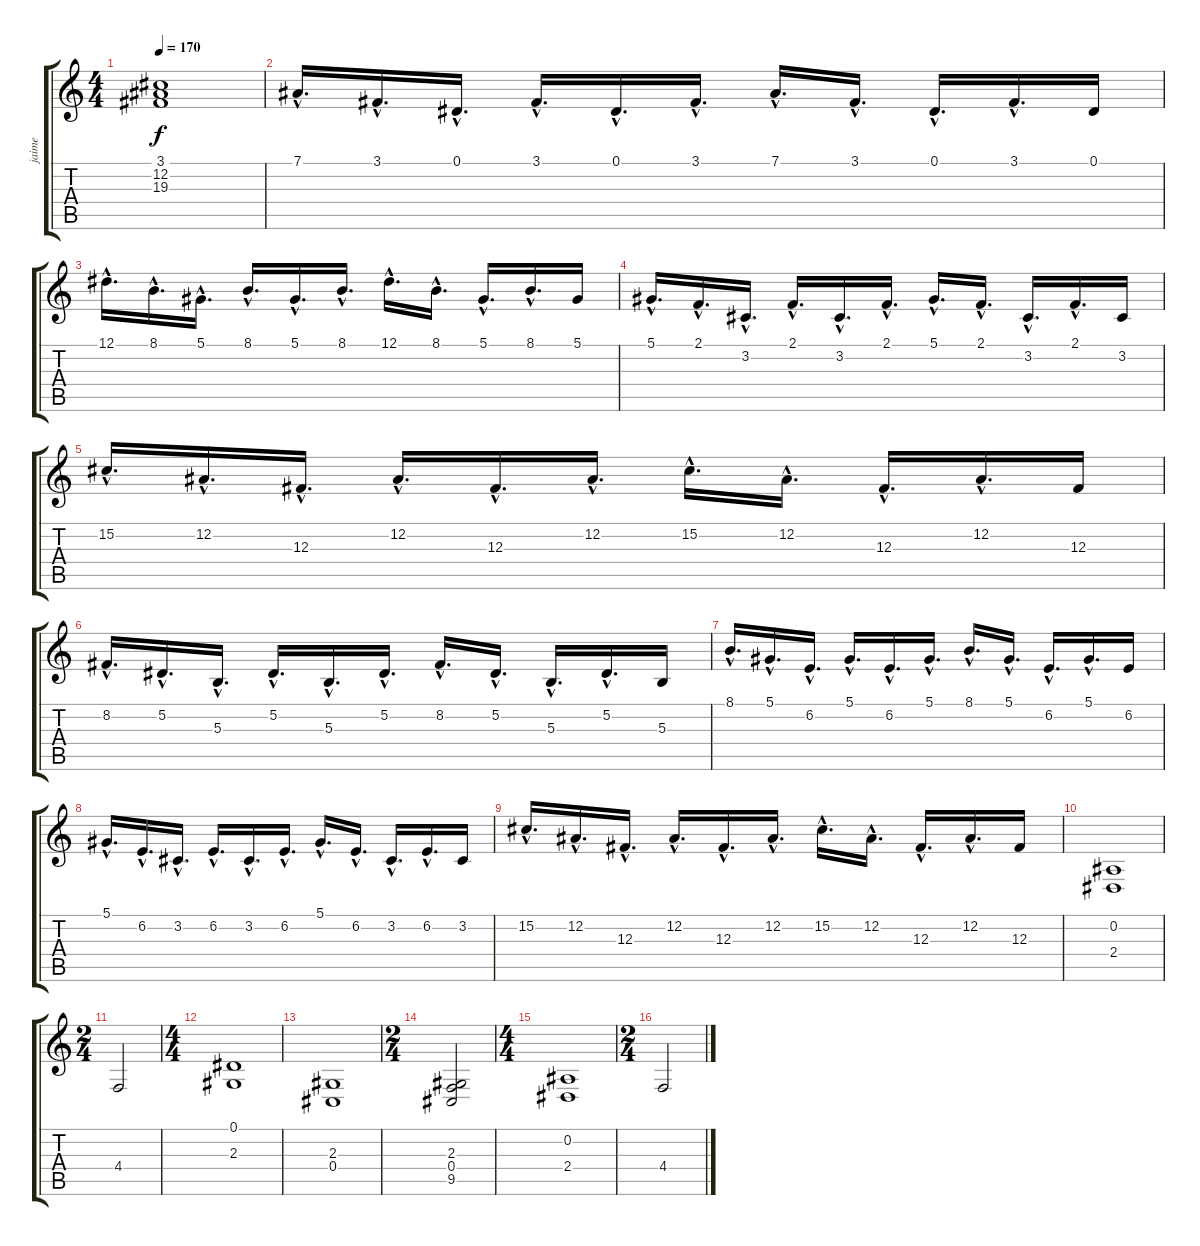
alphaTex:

\track ("jaime" "jaime") {instrument churchorgan}
\staff {score tabs}
\tuning (Eb4 Bb3 Gb3 Db3 Ab2 Eb2) {hide}
\ts (4 4)
\tempo 170
\clef g2
\ks c
(3.1 12.2 19.3).1{dy f} |
7.1{hac}.16{d} 3.1{hac}.16{d} 0.1{hac}.16{d} 3.1{hac}.16{d} 0.1{hac}.16{d} 3.1{hac}.16{d} 7.1{hac}.16{d} 3.1{hac}.16{d} 0.1{hac}.16{d} 3.1{hac}.16{d} 0.1.16 |
12.1{hac}.16{d} 8.1{hac}.16{d} 5.1{hac}.16{d} 8.1{hac}.16{d} 5.1{hac}.16{d} 8.1{hac}.16{d} 12.1{hac}.16{d} 8.1{hac}.16{d} 5.1{hac}.16{d} 8.1{hac}.16{d} 5.1.16 |
5.1{hac}.16{d} 2.1{hac}.16{d} 3.2{hac}.16{d} 2.1{hac}.16{d} 3.2{hac}.16{d} 2.1{hac}.16{d} 5.1{hac}.16{d} 2.1{hac}.16{d} 3.2{hac}.16{d} 2.1{hac}.16{d} 3.2.16 |
15.2{hac}.16{d} 12.2{hac}.16{d} 12.3{hac}.16{d} 12.2{hac}.16{d} 12.3{hac}.16{d} 12.2{hac}.16{d} 15.2{hac}.16{d} 12.2{hac}.16{d} 12.3{hac}.16{d} 12.2{hac}.16{d} 12.3.16 |
8.2{hac}.16{d} 5.2{hac}.16{d} 5.3{hac}.16{d} 5.2{hac}.16{d} 5.3{hac}.16{d} 5.2{hac}.16{d} 8.2{hac}.16{d} 5.2{hac}.16{d} 5.3{hac}.16{d} 5.2{hac}.16{d} 5.3.16 |
8.1{hac}.16{d} 5.1{hac}.16{d} 6.2{hac}.16{d} 5.1{hac}.16{d} 6.2{hac}.16{d} 5.1{hac}.16{d} 8.1{hac}.16{d} 5.1{hac}.16{d} 6.2{hac}.16{d} 5.1{hac}.16{d} 6.2.16 |
5.1{hac}.16{d} 6.2{hac}.16{d} 3.2{hac}.16{d} 6.2{hac}.16{d} 3.2{hac}.16{d} 6.2{hac}.16{d} 5.1{hac}.16{d} 6.2{hac}.16{d} 3.2{hac}.16{d} 6.2{hac}.16{d} 3.2.16 |
15.2{hac}.16{d} 12.2{hac}.16{d} 12.3{hac}.16{d} 12.2{hac}.16{d} 12.3{hac}.16{d} 12.2{hac}.16{d} 15.2{hac}.16{d} 12.2{hac}.16{d} 12.3{hac}.16{d} 12.2{hac}.16{d} 12.3.16 |
(0.2 2.4).1 |
\ts (2 4)
4.4.2 |
\ts (4 4)
(0.1 2.3).1 |
(2.3 0.4).1 |
\ts (2 4)
(2.3 0.4 9.5).2 |
\ts (4 4)
(0.2 2.4).1 |
\ts (2 4)
4.4.2
